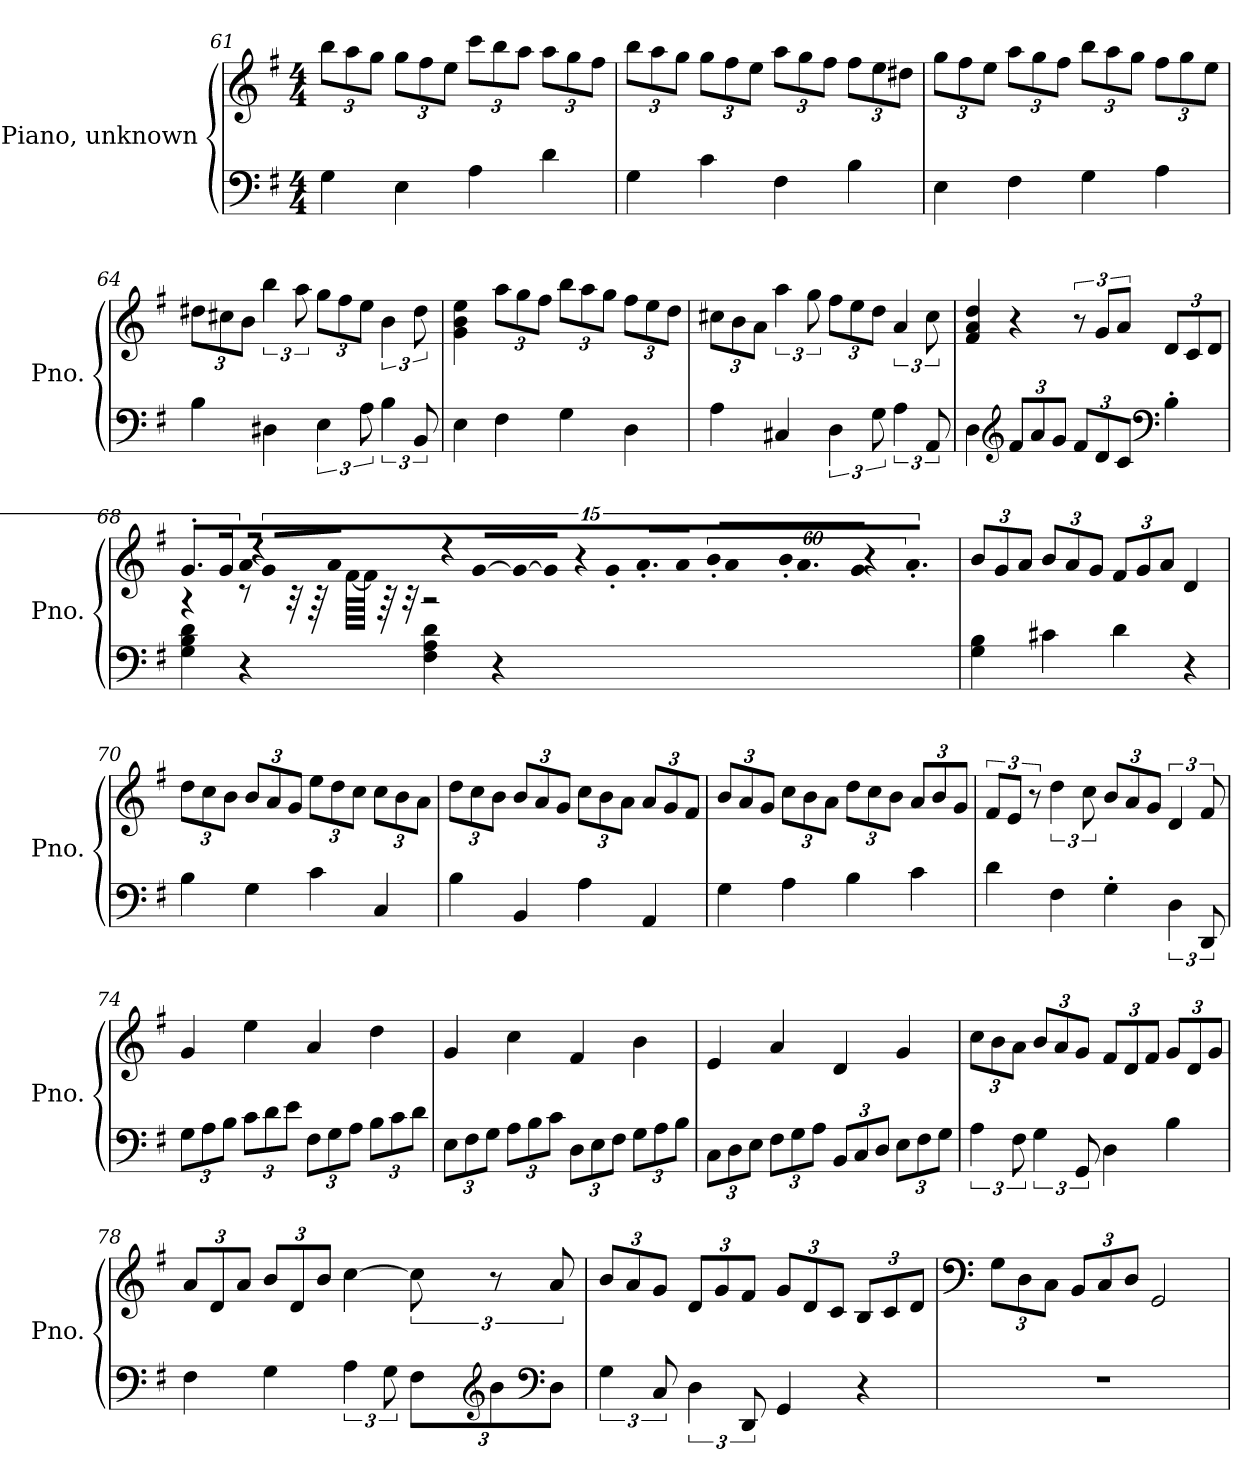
**kern	**kern
*part1	*part1
*staff2	*staff1
*I"Piano, unknown	*
*I'Pno.	*
!!LO:LB:g=z
*clefF4	*clefG2
*k[f#]	*k[f#]
*M4/4	*M4/4
*	*Xbrackettup
=61	=61
4G\	12bb\L
.	12aa\
.	12gg\J
4E\	12gg\L
.	12ff#\
.	12ee\J
4A\	12ccc\L
.	12bb\
.	12aa\J
4d\	12aa\L
.	12gg\
.	12ff#\J
=62	=62
4G\	12bb\L
.	12aa\
.	12gg\J
4c\	12gg\L
.	12ff#\
.	12ee\J
4F#\	12aa\L
.	12gg\
.	12ff#\J
4B\	12ff#\L
.	12ee\
.	12dd#X\J
=63	=63
4E\	12gg\L
.	12ff#\
.	12ee\J
4F#\	12aa\L
.	12gg\
.	12ff#\J
4G\	12bb\L
.	12aa\
.	12gg\J
4A\	12ff#\L
.	12gg\
.	12ee\J
!!LO:LB:g=z
=64	=64
4B\	12dd#X\L
.	12cc#X\
.	12b\J
*	*brackettup
4D#X\	6bb\
.	12aa\
*	*Xbrackettup
6E\	12gg\L
.	12ff#\
12A\	12ee\J
*	*brackettup
6B\	6b\
12BB/	12dd#\
=65	=65
4E\	4g\ 4b\ 4ee\
*	*Xbrackettup
4F#\	12aa\L
.	12gg\
.	12ff#\J
4G\	12bb\L
.	12aa\
.	12gg\J
4D\	12ff#\L
.	12ee\
.	12dd\J
=66	=66
4A\	12cc#X\L
.	12b\
.	12a\J
*	*brackettup
4C#X/	6aa\
.	12gg\
*	*Xbrackettup
6D\	12ff#\L
.	12ee\
12G\	12dd\J
*	*brackettup
6A\	6a/
12AA/	12cc#\
!!LO:LB:g=z
=67	=67
4D\	4f#/ 4a/ 4dd/
*clefG2	*
*Xbrackettup	*
12f#/L	4r
12a/	.
12g/J	.
12f#/L	12r
12d/	12g/L
12c/J	12a/J
*clefF4	*
*	*Xbrackettup
4B'\	12d/L
.	12c/
.	12d/J
=68	=68
*	*^
4G\ 4B\ 4d\	8.g'/L	4r
.	16g/L	.
*	*brackettup	*
!	!LO:N:vis=64	!
4r	960%17a/JJkk	8r
!	!LO:N:vis=64	!
.	960%17r	.
.	1920ryy	.
!	!LO:N:vis=64	!
.	960%17g/LLLL	.
!	!LO:N:vis=64	!
.	960%17a/JJJJ	.
!	!LO:N:vis=128	!
.	1920%17r	.
!	!LO:N:vis=256	!
.	[1920%17g/KKLLL	.
!	!LO:N:vis=32	!
.	640%23g/J_	.
.	16g/JJ]	32r
.	.	64r
.	.	[64f#\LLLL
.	32r	64f#\JJJJ]
.	.	64r
.	32g'/	32r
4F#\ 4A\ 4d\	8.a'/L	2r
.	16a/Jk	.
!	!LO:N:vis=32	!
4r	1920%53b'/LLL	.
!	!LO:N:vis=32	!
.	1920%53a/	.
.	1920ryy	.
!	!LO:N:vis=32	!
.	1920%53b'/J	.
.	18.a/	.
!	!LO:N:vis=32	!
.	1920%53g/JJk	.
!	!LO:N:vis=64	!
.	640%9r	.
.	36.a'/	.
*	*v	*v
!!LO:PB:g=z
=69	=69
*	*Xbrackettup
4G\ 4B\	12b/L
.	12g/
.	12a/J
4c#X\	12b/L
.	12a/
.	12g/J
4d\	12f#/L
.	12g/
.	12a/J
4r	4d/
=70	=70
4B\	12dd\L
.	12cc\
.	12b\J
4G\	12b/L
.	12a/
.	12g/J
4c\	12ee\L
.	12dd\
.	12cc\J
4C/	12cc\L
.	12b\
.	12a\J
=71	=71
4B\	12dd\L
.	12cc\
.	12b\J
4BB/	12b/L
.	12a/
.	12g/J
4A\	12cc\L
.	12b\
.	12a\J
4AA/	12a/L
.	12g/
.	12f#/J
!!LO:LB:g=z
=72	=72
4G\	12b/L
.	12a/
.	12g/J
4A\	12cc\L
.	12b\
.	12a\J
4B\	12dd\L
.	12cc\
.	12b\J
4c\	12a/L
.	12b/
.	12g/J
=73	=73
*	*brackettup
4d\	12f#/L
.	12e/J
.	12r
4F#\	6dd\
.	12cc\
*	*Xbrackettup
4G'\	12b/L
.	12a/
.	12g/J
*brackettup	*brackettup
6D\	6d/
12DD/	12f#/
=74	=74
*Xbrackettup	*
12G\L	4g/
12A\	.
12B\J	.
12c\L	4ee\
12d\	.
12e\J	.
12F#\L	4a/
12G\	.
12A\J	.
12B\L	4dd\
12c\	.
12d\J	.
!!LO:LB:g=z
=75	=75
12E\L	4g/
12F#\	.
12G\J	.
12A\L	4cc\
12B\	.
12c\J	.
12D\L	4f#/
12E\	.
12F#\J	.
12G\L	4b\
12A\	.
12B\J	.
=76	=76
12C\L	4e/
12D\	.
12E\J	.
12F#\L	4a/
12G\	.
12A\J	.
12BB/L	4d/
12C/	.
12D/J	.
12E\L	4g/
12F#\	.
12G\J	.
=77	=77
*brackettup	*Xbrackettup
6A\	12cc\L
.	12b\
12F#\	12a\J
6G\	12b/L
.	12a/
12GG/	12g/J
4D\	12f#/L
.	12d/
.	12f#/J
4B\	12g/L
.	12d/
.	12g/J
!!LO:LB:g=z
=78	=78
4F#\	12a/L
.	12d/
.	12a/J
4G\	12b/L
.	12d/
.	12b/J
6A\	[4cc\
12G\	.
*Xbrackettup	*brackettup
12F#\L	12cc\]
*clefG2	*
12b\	12r
*clefF4	*
12D\J	12a/
=79	=79
*brackettup	*Xbrackettup
6G\	12b/L
.	12a/
12C/	12g/J
6D\	12d/L
.	12g/
12DD/	12f#/J
4GG/	12g/L
.	12d/
.	12c/J
4r	12B/L
.	12c/
.	12d/J
=80	=80
*	*clefF4
1r	12G\L
.	12D\
.	12C\J
.	12BB/L
.	12C/
.	12D/J
.	2GG/
=	=
*-	*-
